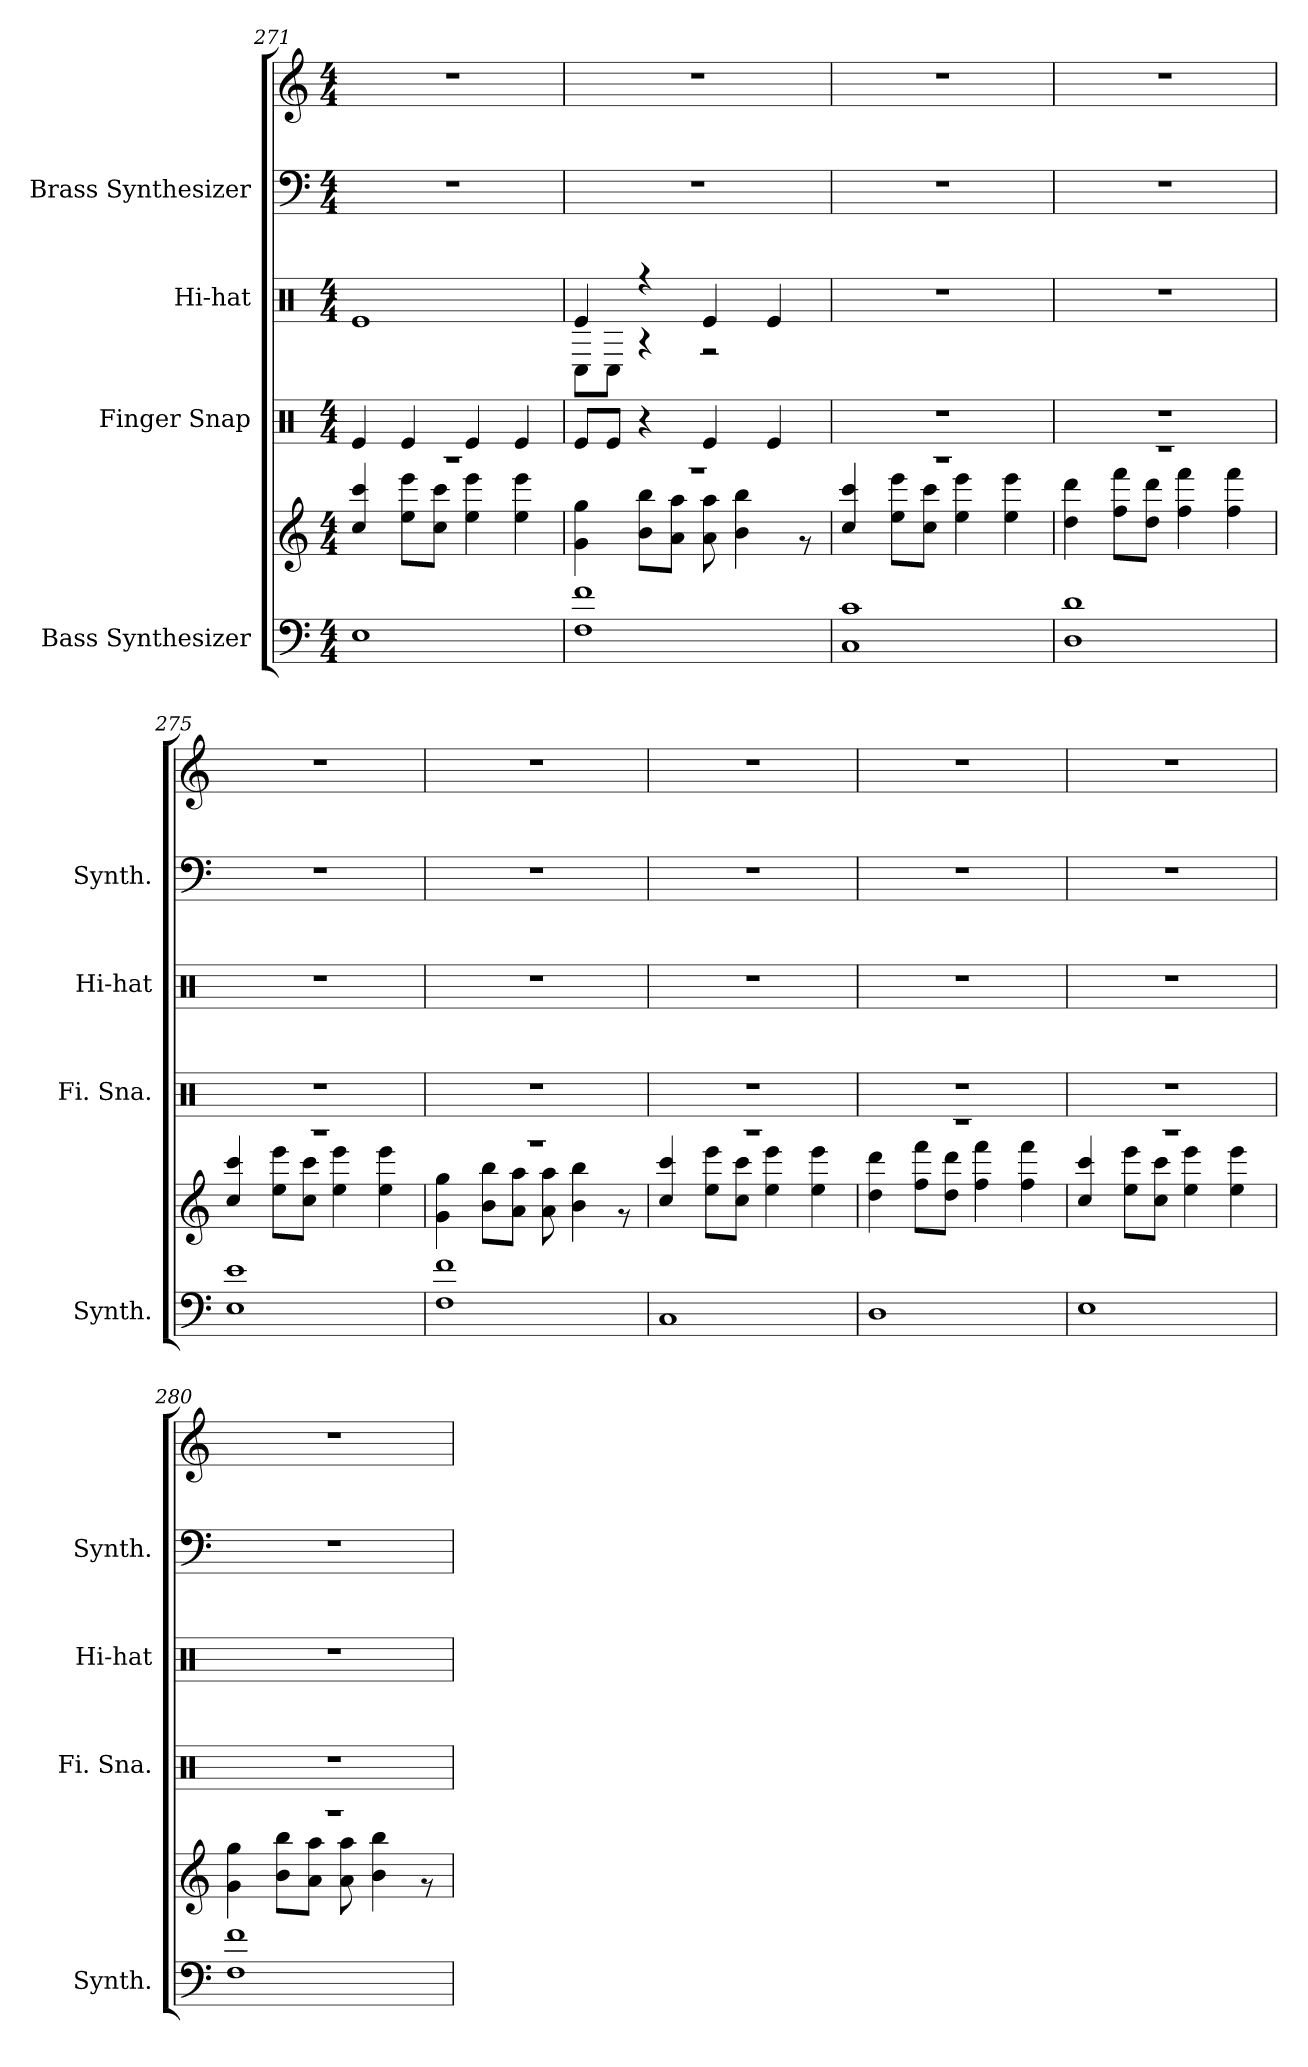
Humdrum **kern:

**kern	**kern	**kern	**kern	**kern	**kern
*part4	*part4	*part3	*part2	*part1	*part1
*staff6	*staff5	*staff4	*staff3	*staff2	*staff1
*I"Bass Synthesizer	*	*I"Finger Snap	*I"Hi-hat	*I"Brass Synthesizer	*
*I'Synth.	*	*I'Fi. Sna.	*I'Hi-hat	*I'Synth.	*
*clefF4	*clefG2	*clefX	*clefX	*clefF4	*clefG2
*k[]	*k[]	*k[]	*k[]	*k[]	*k[]
*M4/4	*M4/4	*M4/4	*M4/4	*M4/4	*M4/4
=271	=271	=271	=271	=271	=271
*	*^	*	*	*	*
1E	1r	4cc/ 4ccc/	4Re/	1Re	1r	1r
.	.	8ee\ 8eee\L	4Re/	.	.	.
.	.	8cc\ 8ccc\J	.	.	.	.
.	.	4ee\ 4eee\	4Re/	.	.	.
.	.	4ee\ 4eee\	4Re/	.	.	.
!!LO:LB:g=z
=272	=272	=272	=272	=272	=272	=272
*	*	*	*	*^	*	*
1F 1f	1r	4g\ 4gg\	8Re/L	4Re/	8RC\L	1r	1r
.	.	.	8Re/J	.	8RC\J	.	.
.	.	8b\ 8bb\L	4r	4r	4r	.	.
.	.	8a\ 8aa\J	.	.	.	.	.
.	.	8a\ 8aa\	4Re/	4Re/	2r	.	.
.	.	4b\ 4bb\	.	.	.	.	.
.	.	.	4Re/	4Re/	.	.	.
.	.	8r	.	.	.	.	.
*	*	*	*	*v	*v	*	*
=273	=273	=273	=273	=273	=273	=273
1C 1c	1r	4cc/ 4ccc/	1r	1r	1r	1r
.	.	8ee\ 8eee\L	.	.	.	.
.	.	8cc\ 8ccc\J	.	.	.	.
.	.	4ee\ 4eee\	.	.	.	.
.	.	4ee\ 4eee\	.	.	.	.
=274	=274	=274	=274	=274	=274	=274
1D 1d	1r	4dd\ 4ddd\	1r	1r	1r	1r
.	.	8ff\ 8fff\L	.	.	.	.
.	.	8dd\ 8ddd\J	.	.	.	.
.	.	4ff\ 4fff\	.	.	.	.
.	.	4ff\ 4fff\	.	.	.	.
=275	=275	=275	=275	=275	=275	=275
1E 1e	1r	4cc/ 4ccc/	1r	1r	1r	1r
.	.	8ee\ 8eee\L	.	.	.	.
.	.	8cc\ 8ccc\J	.	.	.	.
.	.	4ee\ 4eee\	.	.	.	.
.	.	4ee\ 4eee\	.	.	.	.
=276	=276	=276	=276	=276	=276	=276
1F 1f	1r	4g\ 4gg\	1r	1r	1r	1r
.	.	8b\ 8bb\L	.	.	.	.
.	.	8a\ 8aa\J	.	.	.	.
.	.	8a\ 8aa\	.	.	.	.
.	.	4b\ 4bb\	.	.	.	.
.	.	8r	.	.	.	.
!!LO:PB:g=z
=277	=277	=277	=277	=277	=277	=277
1C	1r	4cc/ 4ccc/	1r	1r	1r	1r
.	.	8ee\ 8eee\L	.	.	.	.
.	.	8cc\ 8ccc\J	.	.	.	.
.	.	4ee\ 4eee\	.	.	.	.
.	.	4ee\ 4eee\	.	.	.	.
=278	=278	=278	=278	=278	=278	=278
1D	1r	4dd\ 4ddd\	1r	1r	1r	1r
.	.	8ff\ 8fff\L	.	.	.	.
.	.	8dd\ 8ddd\J	.	.	.	.
.	.	4ff\ 4fff\	.	.	.	.
.	.	4ff\ 4fff\	.	.	.	.
=279	=279	=279	=279	=279	=279	=279
1E	1r	4cc/ 4ccc/	1r	1r	1r	1r
.	.	8ee\ 8eee\L	.	.	.	.
.	.	8cc\ 8ccc\J	.	.	.	.
.	.	4ee\ 4eee\	.	.	.	.
.	.	4ee\ 4eee\	.	.	.	.
=280	=280	=280	=280	=280	=280	=280
1F 1f	1r	4g\ 4gg\	1r	1r	1r	1r
.	.	8b\ 8bb\L	.	.	.	.
.	.	8a\ 8aa\J	.	.	.	.
.	.	8a\ 8aa\	.	.	.	.
.	.	4b\ 4bb\	.	.	.	.
.	.	8r	.	.	.	.
*	*v	*v	*	*	*	*
=	=	=	=	=	=
*-	*-	*-	*-	*-	*-
